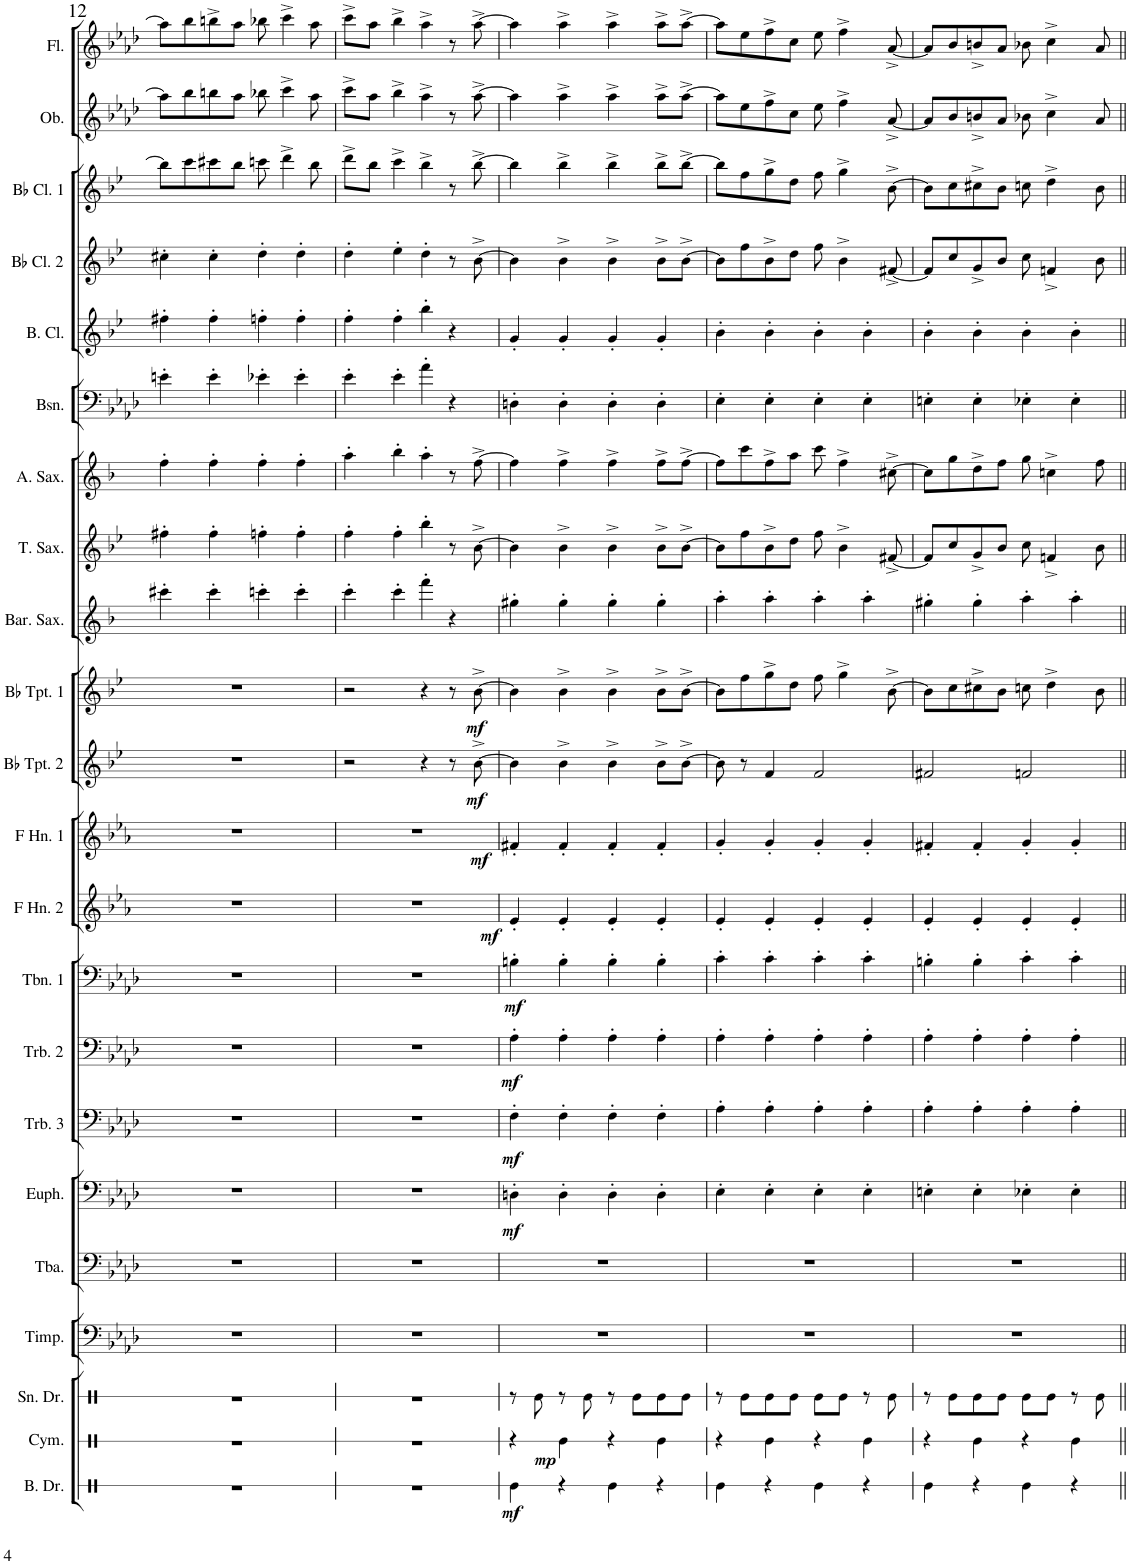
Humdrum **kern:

**kern	**dynam	**kern	**dynam	**kern	**kern	**kern	**kern	**dynam	**kern	**dynam	**kern	**dynam	**kern	**dynam	**kern	**dynam	**kern	**dynam	**kern	**dynam	**kern	**dynam	**kern	**kern	**kern	**kern	**kern	**kern	**kern	**kern	**kern
*part22	*part22	*part21	*part21	*part20	*part19	*part18	*part17	*part17	*part16	*part16	*part15	*part15	*part14	*part14	*part13	*part13	*part12	*part12	*part11	*part11	*part10	*part10	*part9	*part8	*part7	*part6	*part5	*part4	*part3	*part2	*part1
*staff22	*staff22	*staff21	*staff21	*staff20	*staff19	*staff18	*staff17	*staff17	*staff16	*staff16	*staff15	*staff15	*staff14	*staff14	*staff13	*staff13	*staff12	*staff12	*staff11	*staff11	*staff10	*staff10	*staff9	*staff8	*staff7	*staff6	*staff5	*staff4	*staff3	*staff2	*staff1
*I"Bass Drum	*	*I"Cymbal	*	*I"Snare Drum	*I"Timpani	*I"Tuba	*I"Euphonium	*	*I"Trombone 3	*	*I"Trombone 2	*	*I"Trombone 1	*	*I"Horn in F 2	*	*I"Horn in F 1	*	*I"Bb Trumpet 2	*	*I"Bb Trumpet 1	*	*I"Baritone Sax	*I"Tenor Sax	*I"Alto Sax	*I"Bassoon	*I"Bass Clarinet	*I"Bb 2 Clarinet	*I"Bb 1 Clarinet	*I"Oboe	*I"Flute
*I'B. Dr.	*	*I'Cym.	*	*I'Sn. Dr.	*I'Timp.	*I'Tba.	*I'Euph.	*	*I'Trb. 3	*	*I'Trb. 2	*	*I'Tbn. 1	*	*	*	*	*	*I'Bb Tpt. 2	*	*I'Bb Tpt. 1	*	*I'Bar. Sax.	*I'T. Sax.	*I'A. Sax.	*I'Bsn.	*I'B. Cl.	*I'Bb Cl. 2	*I'Bb Cl. 1	*I'Ob.	*I'Fl.
!!LO:PB:g=z
*clefX	*	*clefX	*	*clefX	*clefF4	*clefF4	*clefF4	*	*clefF4	*	*clefF4	*	*clefF4	*	*clefG2	*	*clefG2	*	*clefG2	*	*clefG2	*	*clefG2	*clefG2	*clefG2	*clefF4	*clefG2	*clefG2	*clefG2	*clefG2	*clefG2
*	*	*	*	*	*	*	*	*	*	*	*	*	*	*	*Trd4c7	*	*Trd4c7	*	*Trd1c2	*	*Trd1c2	*	*Trd12c21	*Trd8c14	*Trd5c9	*	*Trd8c14	*Trd1c2	*Trd1c2	*	*
*k[]	*	*k[]	*	*k[]	*k[b-e-a-d-]	*k[b-e-a-d-]	*k[b-e-a-d-]	*	*k[b-e-a-d-]	*	*k[b-e-a-d-]	*	*k[b-e-a-d-]	*	*k[b-e-a-]	*	*k[b-e-a-]	*	*k[b-e-]	*	*k[b-e-]	*	*k[b-]	*k[b-e-]	*k[b-]	*k[b-e-a-d-]	*k[b-e-]	*k[b-e-]	*k[b-e-]	*k[b-e-a-d-]	*k[b-e-a-d-]
*M2/2	*	*M2/2	*	*M2/2	*M2/2	*M2/2	*M2/2	*	*M2/2	*	*M2/2	*	*M2/2	*	*M2/2	*	*M2/2	*	*M2/2	*	*M2/2	*	*M2/2	*M2/2	*M2/2	*M2/2	*M2/2	*M2/2	*M2/2	*M2/2	*M2/2
*met(c|)	*	*met(c|)	*	*met(c|)	*met(c|)	*met(c|)	*met(c|)	*	*met(c|)	*	*met(c|)	*	*met(c|)	*	*met(c|)	*	*met(c|)	*	*met(c|)	*	*met(c|)	*	*met(c|)	*met(c|)	*met(c|)	*met(c|)	*met(c|)	*met(c|)	*met(c|)	*met(c|)	*met(c|)
=12	=12	=12	=12	=12	=12	=12	=12	=12	=12	=12	=12	=12	=12	=12	=12	=12	=12	=12	=12	=12	=12	=12	=12	=12	=12	=12	=12	=12	=12	=12	=12
1r	.	1r	.	1r	1r	1r	1r	.	1r	.	1r	.	1r	.	1r	.	1r	.	1r	.	1r	.	4ccc#X'\	4ff#X'\	4ff'\	4en'\	4ff#X'\	4cc#X'\	8bb-\L]	8aa-\L]	8aa-\L]
.	.	.	.	.	.	.	.	.	.	.	.	.	.	.	.	.	.	.	.	.	.	.	.	.	.	.	.	.	8ccc\	8bb-\	8bb-\
.	.	.	.	.	.	.	.	.	.	.	.	.	.	.	.	.	.	.	.	.	.	.	4ccc#'\	4ff#'\	4ff'\	4e'\	4ff#'\	4cc#'\	8ccc#X\	8bbn\	8bbn^\
.	.	.	.	.	.	.	.	.	.	.	.	.	.	.	.	.	.	.	.	.	.	.	.	.	.	.	.	.	8bb-\J	8aa-\J	8aa-\J
.	.	.	.	.	.	.	.	.	.	.	.	.	.	.	.	.	.	.	.	.	.	.	4cccn'\	4ffn'\	4ff'\	4e-X'\	4ffn'\	4dd'\	8cccn\	8bb-X\	8bb-X\
.	.	.	.	.	.	.	.	.	.	.	.	.	.	.	.	.	.	.	.	.	.	.	.	.	.	.	.	.	4ddd^\	4ccc^\	4ccc^\
.	.	.	.	.	.	.	.	.	.	.	.	.	.	.	.	.	.	.	.	.	.	.	4ccc'\	4ff'\	4ff'\	4e-'\	4ff'\	4dd'\	.	.	.
.	.	.	.	.	.	.	.	.	.	.	.	.	.	.	.	.	.	.	.	.	.	.	.	.	.	.	.	.	8bb-\	8aa-\	8aa-\
=13	=13	=13	=13	=13	=13	=13	=13	=13	=13	=13	=13	=13	=13	=13	=13	=13	=13	=13	=13	=13	=13	=13	=13	=13	=13	=13	=13	=13	=13	=13	=13
!	!	!	!	!	!	!	!	!	!	!	!	!	!	!	!	!LO:DY:b	!	!LO:DY:b	!	!	!	!	!	!	!	!	!	!	!	!	!
1r	.	1r	.	1r	1r	1r	1r	.	1r	.	1r	.	1r	.	1r	mf	1r	mf	2r	.	2r	.	4ccc'\	4ff'\	4aa'\	4e-'\	4ff'\	4dd'\	8ddd^\L	8ccc^\L	8ccc^\L
.	.	.	.	.	.	.	.	.	.	.	.	.	.	.	.	.	.	.	.	.	.	.	.	.	.	.	.	.	8bb-\J	8aa-\J	8aa-\J
.	.	.	.	.	.	.	.	.	.	.	.	.	.	.	.	.	.	.	.	.	.	.	4ccc'\	4ff'\	4bb-'\	4e-'\	4ff'\	4ee-'\	4ccc^\	4bb-^\	4bb-^\
.	.	.	.	.	.	.	.	.	.	.	.	.	.	.	.	.	.	.	4r	.	4r	.	4fff'\	4bb-'\	4aa'\	4a-'\	4bb-'\	4dd'\	4bb-^\	4aa-^\	4aa-^\
.	.	.	.	.	.	.	.	.	.	.	.	.	.	.	.	.	.	.	8r	.	8r	.	4r	8r	8r	4r	4r	8r	8r	8r	8r
!	!	!	!	!	!	!	!	!	!	!	!	!	!	!	!	!	!	!	!	!LO:DY:b	!	!LO:DY:b	!	!	!	!	!	!	!	!	!
.	.	.	.	.	.	.	.	.	.	.	.	.	.	.	.	.	.	.	[8b-^\	mf	[8b-^\	mf	.	[8b-^\	[8ff^\	.	.	[8b-^\	[8bb-^\	[8aa-^\	[8aa-^\
=14	=14	=14	=14	=14	=14	=14	=14	=14	=14	=14	=14	=14	=14	=14	=14	=14	=14	=14	=14	=14	=14	=14	=14	=14	=14	=14	=14	=14	=14	=14	=14
!	!LO:DY:b	!	!	!	!	!	!	!LO:DY:b	!	!LO:DY:b	!	!LO:DY:b	!	!LO:DY:b	!	!	!	!	!	!	!	!	!	!	!	!	!	!	!	!	!
4Re\	mf	4r	.	8r	1r	1r	4Dn'\	mf	4F'\	mf	4A-'\	mf	4Bn'\	mf	4e-'/	.	4f#X'/	.	4b-\]	.	4b-\]	.	4gg#X'\	4b-\]	4ff\]	4Dn'\	4g'/	4b-\]	4bb-\]	4aa-\]	4aa-\]
.	.	.	.	8Re\	.	.	.	.	.	.	.	.	.	.	.	.	.	.	.	.	.	.	.	.	.	.	.	.	.	.	.
!	!	!	!LO:DY:b	!	!	!	!	!	!	!	!	!	!	!	!	!	!	!	!	!	!	!	!	!	!	!	!	!	!	!	!
4r	.	4Re\	mp	8r	.	.	4D'\	.	4F'\	.	4A-'\	.	4B'\	.	4e-'/	.	4f#'/	.	4b-^\	.	4b-^\	.	4gg#'\	4b-^\	4ff^\	4D'\	4g'/	4b-^\	4bb-^\	4aa-^\	4aa-^\
.	.	.	.	8Re\	.	.	.	.	.	.	.	.	.	.	.	.	.	.	.	.	.	.	.	.	.	.	.	.	.	.	.
4Re\	.	4r	.	8r	.	.	4D'\	.	4F'\	.	4A-'\	.	4B'\	.	4e-'/	.	4f#'/	.	4b-^\	.	4b-^\	.	4gg#'\	4b-^\	4ff^\	4D'\	4g'/	4b-^\	4bb-^\	4aa-^\	4aa-^\
.	.	.	.	8Re\L	.	.	.	.	.	.	.	.	.	.	.	.	.	.	.	.	.	.	.	.	.	.	.	.	.	.	.
4r	.	4Re\	.	8Re\	.	.	4D'\	.	4F'\	.	4A-'\	.	4B'\	.	4e-'/	.	4f#'/	.	8b-^\L	.	8b-^\L	.	4gg#'\	8b-^\L	8ff^\L	4D'\	4g'/	8b-^\L	8bb-^\L	8aa-^\L	8aa-^\L
.	.	.	.	8Re\J	.	.	.	.	.	.	.	.	.	.	.	.	.	.	[8b-^\J	.	[8b-^\J	.	.	[8b-^\J	[8ff^\J	.	.	[8b-^\J	[8bb-^\J	[8aa-^\J	[8aa-^\J
=15	=15	=15	=15	=15	=15	=15	=15	=15	=15	=15	=15	=15	=15	=15	=15	=15	=15	=15	=15	=15	=15	=15	=15	=15	=15	=15	=15	=15	=15	=15	=15
4Re\	.	4r	.	8r	1r	1r	4E-'\	.	4A-'\	.	4A-'\	.	4c'\	.	4e-'/	.	4g'/	.	8b-\]	.	8b-\L]	.	4aa'\	8b-\L]	8ff\L]	4E-'\	4b-'\	8b-\L]	8bb-\L]	8aa-\L]	8aa-\L]
.	.	.	.	8Re\L	.	.	.	.	.	.	.	.	.	.	.	.	.	.	8r	.	8ff\	.	.	8ff\	8ccc\	.	.	8ff\	8ff\	8ee-\	8ee-\
4r	.	4Re\	.	8Re\	.	.	4E-'\	.	4A-'\	.	4A-'\	.	4c'\	.	4e-'/	.	4g'/	.	4f/	.	8gg^\	.	4aa'\	8b-^\	8ff^\	4E-'\	4b-'\	8b-^\	8gg^\	8ff^\	8ff^\
.	.	.	.	8Re\J	.	.	.	.	.	.	.	.	.	.	.	.	.	.	.	.	8dd\J	.	.	8dd\J	8aa\J	.	.	8dd\J	8dd\J	8cc\J	8cc\J
4Re\	.	4r	.	8Re\L	.	.	4E-'\	.	4A-'\	.	4A-'\	.	4c'\	.	4e-'/	.	4g'/	.	2f/	.	8ff\	.	4aa'\	8ff\	8ccc\	4E-'\	4b-'\	8ff\	8ff\	8ee-\	8ee-\
.	.	.	.	8Re\J	.	.	.	.	.	.	.	.	.	.	.	.	.	.	.	.	4gg^\	.	.	4b-^\	4ff^\	.	.	4b-^\	4gg^\	4ff^\	4ff^\
4r	.	4Re\	.	8r	.	.	4E-'\	.	4A-'\	.	4A-'\	.	4c'\	.	4e-'/	.	4g'/	.	.	.	.	.	4aa'\	.	.	4E-'\	4b-'\	.	.	.	.
.	.	.	.	8Re\	.	.	.	.	.	.	.	.	.	.	.	.	.	.	.	.	[8b-^\	.	.	[8f#X^/	[8cc#X^\	.	.	[8f#X^/	[8b-^\	[8a-^/	[8a-^/
=16	=16	=16	=16	=16	=16	=16	=16	=16	=16	=16	=16	=16	=16	=16	=16	=16	=16	=16	=16	=16	=16	=16	=16	=16	=16	=16	=16	=16	=16	=16	=16
4Re\	.	4r	.	8r	1r	1r	4En'\	.	4A-'\	.	4A-'\	.	4Bn'\	.	4e-'/	.	4f#X'/	.	2f#X/	.	8b-\L]	.	4gg#X'\	8f#/L]	8cc#\L]	4En'\	4b-'\	8f#/L]	8b-\L]	8a-/L]	8a-/L]
.	.	.	.	8Re\L	.	.	.	.	.	.	.	.	.	.	.	.	.	.	.	.	8cc\	.	.	8cc/	8gg\	.	.	8cc/	8cc\	8b-/	8b-/
4r	.	4Re\	.	8Re\	.	.	4E'\	.	4A-'\	.	4A-'\	.	4B'\	.	4e-'/	.	4f#'/	.	.	.	8cc#X^\	.	4gg#'\	8g^/	8dd^\	4E'\	4b-'\	8g^/	8cc#X^\	8bn^/	8bn^/
.	.	.	.	8Re\J	.	.	.	.	.	.	.	.	.	.	.	.	.	.	.	.	8b-\J	.	.	8b-/J	8ff\J	.	.	8b-/J	8b-\J	8a-/J	8a-/J
4Re\	.	4r	.	8Re\L	.	.	4E-X'\	.	4A-'\	.	4A-'\	.	4c'\	.	4e-'/	.	4g'/	.	2fn/	.	8ccn\	.	4aa'\	8cc\	8gg\	4E-X'\	4b-'\	8cc\	8ccn\	8b-X\	8b-X\
.	.	.	.	8Re\J	.	.	.	.	.	.	.	.	.	.	.	.	.	.	.	.	4dd^\	.	.	4fn^/	4ccn^\	.	.	4fn^/	4dd^\	4cc^\	4cc^\
4r	.	4Re\	.	8r	.	.	4E-'\	.	4A-'\	.	4A-'\	.	4c'\	.	4e-'/	.	4g'/	.	.	.	.	.	4aa'\	.	.	4E-'\	4b-'\	.	.	.	.
.	.	.	.	8Re\	.	.	.	.	.	.	.	.	.	.	.	.	.	.	.	.	8b-\	.	.	8b-\	8ff\	.	.	8b-\	8b-\	8a-/	8a-/
=||	=||	=||	=||	=||	=||	=||	=||	=||	=||	=||	=||	=||	=||	=||	=||	=||	=||	=||	=||	=||	=||	=||	=||	=||	=||	=||	=||	=||	=||	=||	=||
*-	*-	*-	*-	*-	*-	*-	*-	*-	*-	*-	*-	*-	*-	*-	*-	*-	*-	*-	*-	*-	*-	*-	*-	*-	*-	*-	*-	*-	*-	*-	*-
